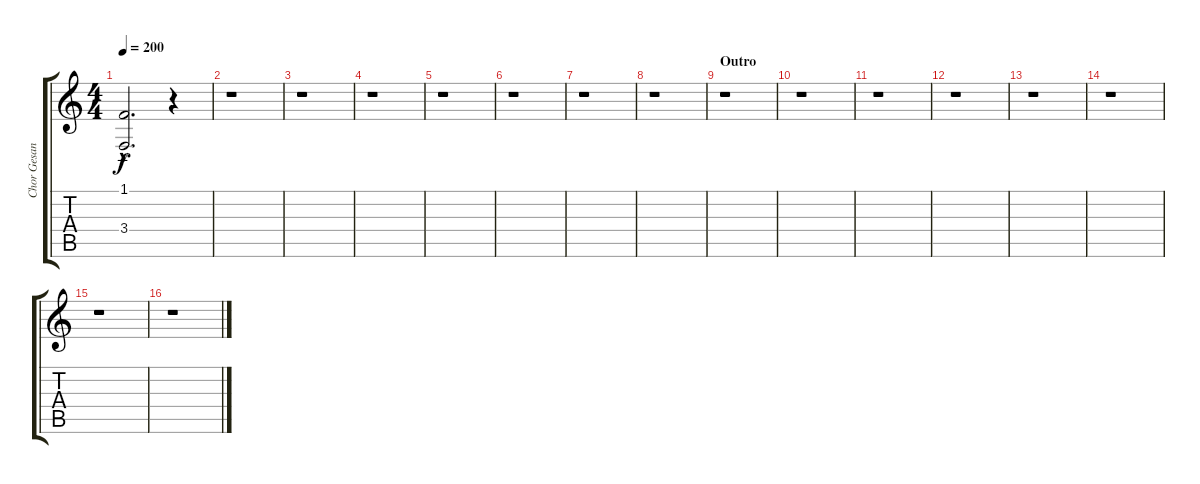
\track ("Chor Gesang" "Chor Gesan") {instrument choiraahs}
\staff {score tabs}
\tuning (E4 B3 G3 D3 A2 E2) {hide}
\ts (4 4)
\tempo 200
\clef g2
\ks c
(1.1{hac t} 3.4{hac t}).2{d dy f} r.4 |
r.1 |
r.1 |
r.1 |
r.1 |
r.1 |
r.1 |
r.1 |
\section ("" "Outro")
r.1 |
r.1 |
r.1 |
r.1 |
r.1 |
r.1 |
r.1 |
r.1
